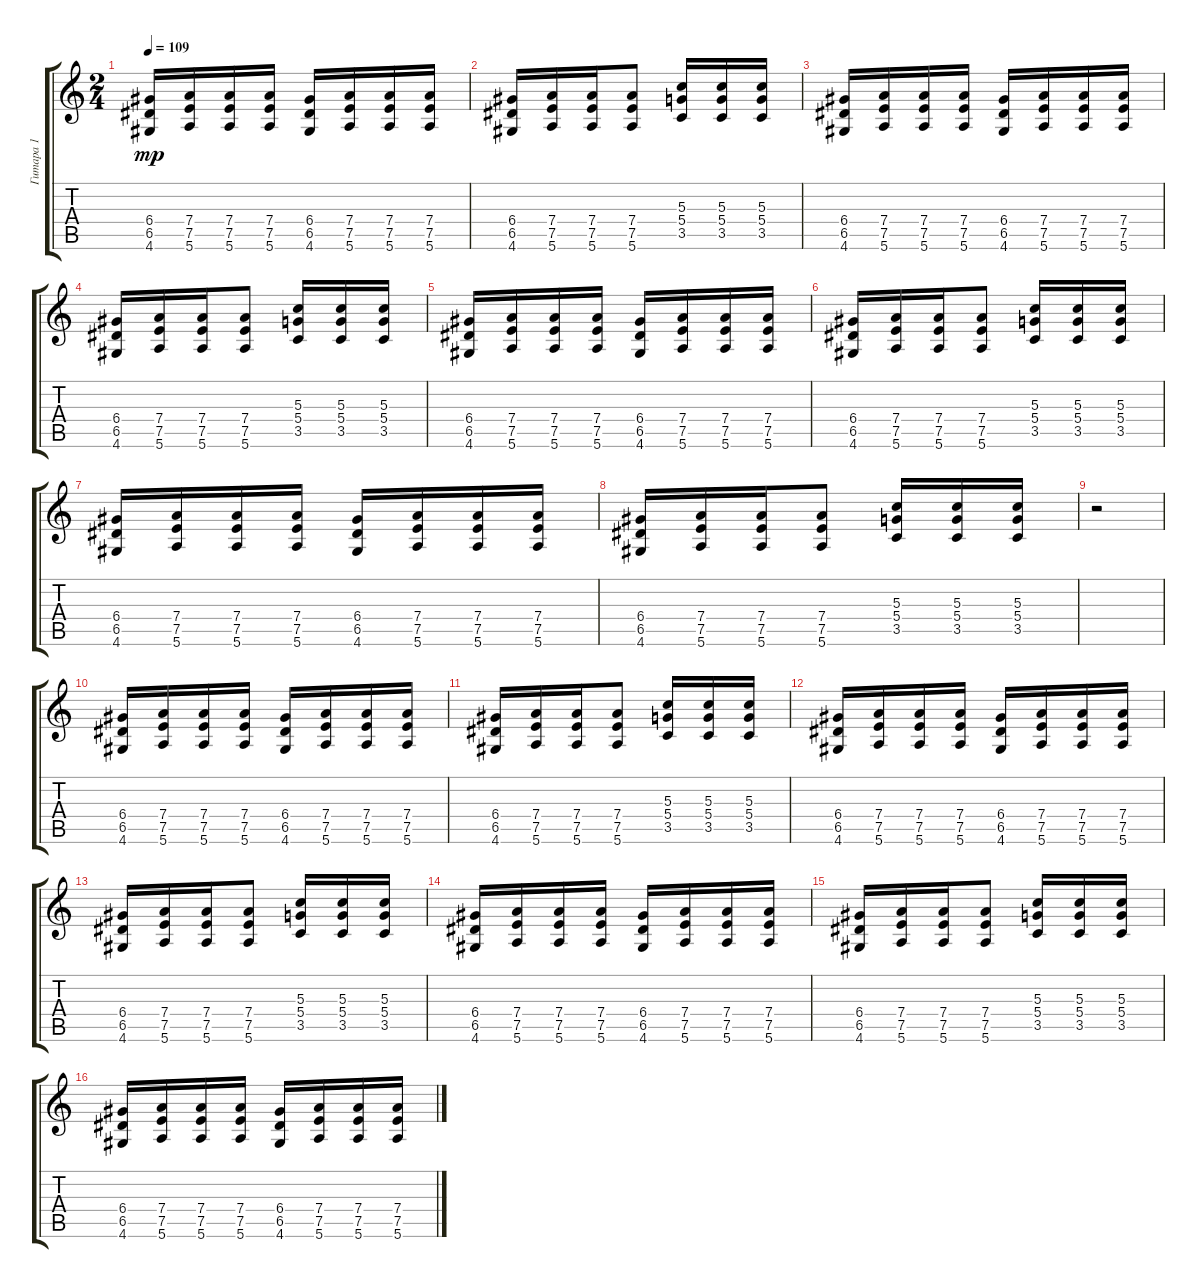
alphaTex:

\track ("Гитара 1" "Гитара 1") {instrument distortionguitar}
\staff {score tabs}
\tuning (E4 B3 G3 D3 A2 E2) {hide}
\ts (2 4)
\tempo 109
\clef g2
\ks c
(6.4 6.5 4.6).16{dy mp} (7.4 7.5 5.6).16 (7.4 7.5 5.6).16 (7.4 7.5 5.6).16 (6.4 6.5 4.6).16 (7.4 7.5 5.6).16 (7.4 7.5 5.6).16 (7.4 7.5 5.6).16 |
(6.4 6.5 4.6).16 (7.4 7.5 5.6).16 (7.4 7.5 5.6).16 (7.4 7.5 5.6).8 (5.3 5.4 3.5).16 (5.3 5.4 3.5).16 (5.3 5.4 3.5).16 |
(6.4 6.5 4.6).16 (7.4 7.5 5.6).16 (7.4 7.5 5.6).16 (7.4 7.5 5.6).16 (6.4 6.5 4.6).16 (7.4 7.5 5.6).16 (7.4 7.5 5.6).16 (7.4 7.5 5.6).16 |
(6.4 6.5 4.6).16 (7.4 7.5 5.6).16 (7.4 7.5 5.6).16 (7.4 7.5 5.6).8 (5.3 5.4 3.5).16 (5.3 5.4 3.5).16 (5.3 5.4 3.5).16 |
(6.4 6.5 4.6).16 (7.4 7.5 5.6).16 (7.4 7.5 5.6).16 (7.4 7.5 5.6).16 (6.4 6.5 4.6).16 (7.4 7.5 5.6).16 (7.4 7.5 5.6).16 (7.4 7.5 5.6).16 |
(6.4 6.5 4.6).16 (7.4 7.5 5.6).16 (7.4 7.5 5.6).16 (7.4 7.5 5.6).8 (5.3 5.4 3.5).16 (5.3 5.4 3.5).16 (5.3 5.4 3.5).16 |
(6.4 6.5 4.6).16 (7.4 7.5 5.6).16 (7.4 7.5 5.6).16 (7.4 7.5 5.6).16 (6.4 6.5 4.6).16 (7.4 7.5 5.6).16 (7.4 7.5 5.6).16 (7.4 7.5 5.6).16 |
(6.4 6.5 4.6).16 (7.4 7.5 5.6).16 (7.4 7.5 5.6).16 (7.4 7.5 5.6).8 (5.3 5.4 3.5).16 (5.3 5.4 3.5).16 (5.3 5.4 3.5).16 |
r.2 |
(6.4 6.5 4.6).16 (7.4 7.5 5.6).16 (7.4 7.5 5.6).16 (7.4 7.5 5.6).16 (6.4 6.5 4.6).16 (7.4 7.5 5.6).16 (7.4 7.5 5.6).16 (7.4 7.5 5.6).16 |
(6.4 6.5 4.6).16 (7.4 7.5 5.6).16 (7.4 7.5 5.6).16 (7.4 7.5 5.6).8 (5.3 5.4 3.5).16 (5.3 5.4 3.5).16 (5.3 5.4 3.5).16 |
(6.4 6.5 4.6).16 (7.4 7.5 5.6).16 (7.4 7.5 5.6).16 (7.4 7.5 5.6).16 (6.4 6.5 4.6).16 (7.4 7.5 5.6).16 (7.4 7.5 5.6).16 (7.4 7.5 5.6).16 |
(6.4 6.5 4.6).16 (7.4 7.5 5.6).16 (7.4 7.5 5.6).16 (7.4 7.5 5.6).8 (5.3 5.4 3.5).16 (5.3 5.4 3.5).16 (5.3 5.4 3.5).16 |
(6.4 6.5 4.6).16 (7.4 7.5 5.6).16 (7.4 7.5 5.6).16 (7.4 7.5 5.6).16 (6.4 6.5 4.6).16 (7.4 7.5 5.6).16 (7.4 7.5 5.6).16 (7.4 7.5 5.6).16 |
(6.4 6.5 4.6).16 (7.4 7.5 5.6).16 (7.4 7.5 5.6).16 (7.4 7.5 5.6).8 (5.3 5.4 3.5).16 (5.3 5.4 3.5).16 (5.3 5.4 3.5).16 |
(6.4 6.5 4.6).16 (7.4 7.5 5.6).16 (7.4 7.5 5.6).16 (7.4 7.5 5.6).16 (6.4 6.5 4.6).16 (7.4 7.5 5.6).16 (7.4 7.5 5.6).16 (7.4 7.5 5.6).16
